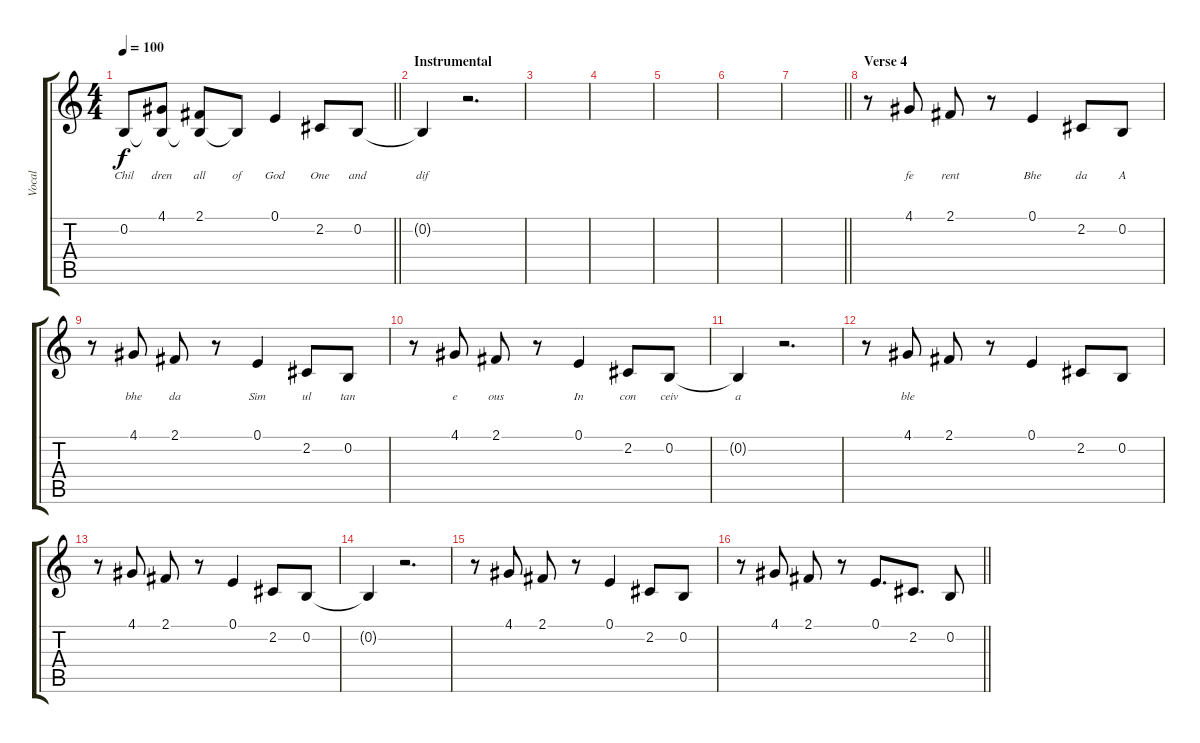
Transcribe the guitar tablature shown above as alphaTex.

\track ("Vocal" "Vocal") {instrument acousticgrandpiano}
\staff {score tabs}
\tuning (E4 B3 G3 D3 A2 E2) {hide}
\ts (4 4)
\tempo 100
\clef g2
\barLineRight lightlight
\ks c
0.2{t}.8{lyrics (0 "Chil") lyrics (1 "") lyrics (2 "") lyrics (3 "") lyrics (4 "") dy f} (4.1 0.2{t}).8{lyrics (0 "dren") lyrics (1 "") lyrics (2 "") lyrics (3 "") lyrics (4 "")} (2.1 0.2{t}).8{lyrics (0 "all") lyrics (1 "") lyrics (2 "") lyrics (3 "") lyrics (4 "")} 0.2{t}.8{lyrics (0 "of") lyrics (1 "") lyrics (2 "") lyrics (3 "") lyrics (4 "")} 0.1.4{lyrics (0 "God") lyrics (1 "") lyrics (2 "") lyrics (3 "") lyrics (4 "")} 2.2.8{lyrics (0 "One") lyrics (1 "") lyrics (2 "") lyrics (3 "") lyrics (4 "")} 0.2.8{lyrics (0 "and") lyrics (1 "") lyrics (2 "") lyrics (3 "") lyrics (4 "")} |
\section ("" "Instrumental")
0.2{t}.4{lyrics (0 "dif") lyrics (1 "") lyrics (2 "") lyrics (3 "") lyrics (4 "")} r.2{d} |
|
|
|
|
\barLineRight lightlight
|
\section ("" "Verse 4")
r.8 4.1.8{lyrics (0 "fe") lyrics (1 "") lyrics (2 "") lyrics (3 "") lyrics (4 "")} 2.1.8{lyrics (0 "rent") lyrics (1 "") lyrics (2 "") lyrics (3 "") lyrics (4 "")} r.8 0.1.4{lyrics (0 "Bhe") lyrics (1 "") lyrics (2 "") lyrics (3 "") lyrics (4 "")} 2.2.8{lyrics (0 "da") lyrics (1 "") lyrics (2 "") lyrics (3 "") lyrics (4 "")} 0.2.8{lyrics (0 "A") lyrics (1 "") lyrics (2 "") lyrics (3 "") lyrics (4 "")} |
r.8 4.1.8{lyrics (0 "bhe") lyrics (1 "") lyrics (2 "") lyrics (3 "") lyrics (4 "")} 2.1.8{lyrics (0 "da") lyrics (1 "") lyrics (2 "") lyrics (3 "") lyrics (4 "")} r.8 0.1.4{lyrics (0 "Sim") lyrics (1 "") lyrics (2 "") lyrics (3 "") lyrics (4 "")} 2.2.8{lyrics (0 "ul") lyrics (1 "") lyrics (2 "") lyrics (3 "") lyrics (4 "")} 0.2.8{lyrics (0 "tan") lyrics (1 "") lyrics (2 "") lyrics (3 "") lyrics (4 "")} |
r.8 4.1.8{lyrics (0 "e") lyrics (1 "") lyrics (2 "") lyrics (3 "") lyrics (4 "")} 2.1.8{lyrics (0 "ous") lyrics (1 "") lyrics (2 "") lyrics (3 "") lyrics (4 "")} r.8 0.1.4{lyrics (0 "In") lyrics (1 "") lyrics (2 "") lyrics (3 "") lyrics (4 "")} 2.2.8{lyrics (0 "con") lyrics (1 "") lyrics (2 "") lyrics (3 "") lyrics (4 "")} 0.2.8{lyrics (0 "ceiv") lyrics (1 "") lyrics (2 "") lyrics (3 "") lyrics (4 "")} |
0.2{t}.4{lyrics (0 "a") lyrics (1 "") lyrics (2 "") lyrics (3 "") lyrics (4 "")} r.2{d} |
r.8 4.1.8{lyrics (0 "ble") lyrics (1 "") lyrics (2 "") lyrics (3 "") lyrics (4 "")} 2.1.8 r.8 0.1.4 2.2.8 0.2.8 |
r.8 4.1.8 2.1.8 r.8 0.1.4 2.2.8 0.2.8 |
0.2{t}.4 r.2{d} |
r.8 4.1.8 2.1.8 r.8 0.1.4 2.2.8 0.2.8 |
\barLineRight lightlight
r.8 4.1.8 2.1.8 r.8 0.1.8{d} 2.2.8{d} 0.2.8
